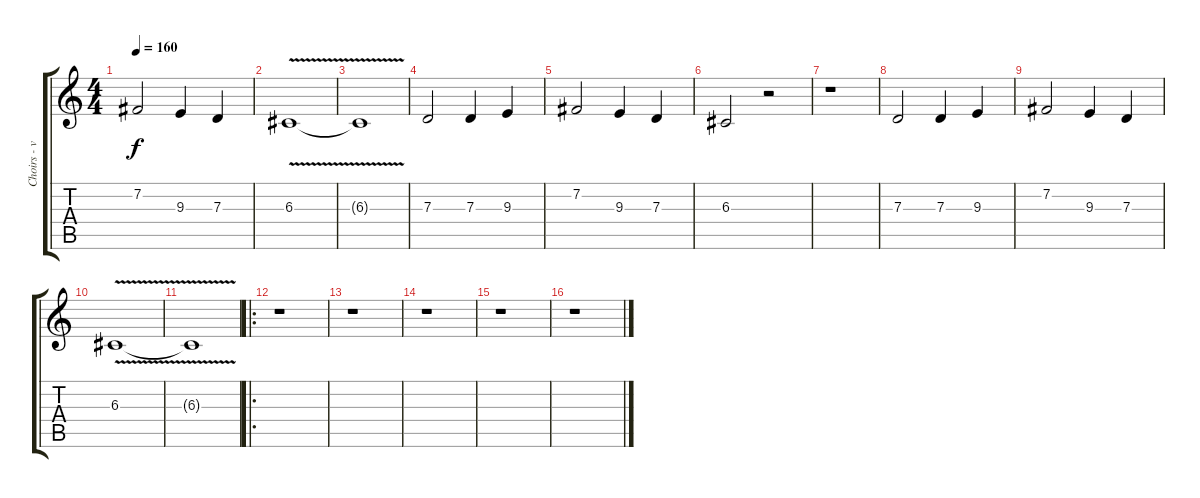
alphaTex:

\track ("Choirs - voice" "Choirs - v") {instrument lead6voice}
\staff {score tabs}
\tuning (E4 B3 G3 D3 A2 E2) {hide}
\ts (4 4)
\tempo 160
\clef g2
\ks c
7.2.2{dy f} 9.3.4 7.3.4 |
6.3{v}.1 |
6.3{t}.1 |
7.3.2{volume 15 balance 8 instrument oboe} 7.3.4 9.3.4 |
7.2.2 9.3.4 7.3.4 |
6.3.2 r.2 |
r.1 |
7.3.2 7.3.4 9.3.4 |
7.2.2 9.3.4 7.3.4 |
6.3{v}.1 |
6.3{t}.1 |
\ro
r.1 |
r.1 |
r.1 |
r.1 |
r.1
